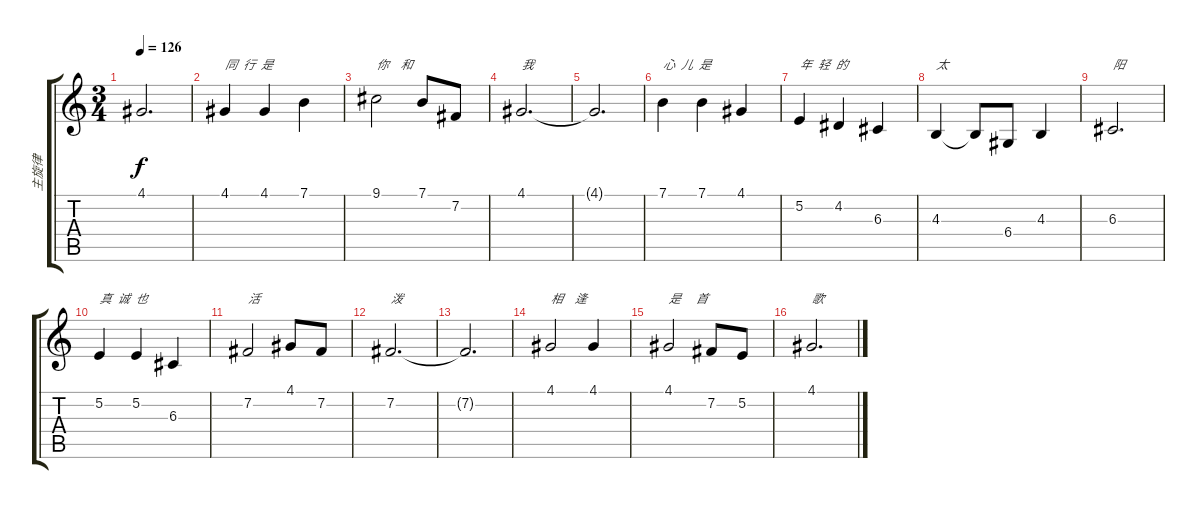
\track ("主旋律" "主旋律") {instrument acousticgrandpiano}
\staff {score tabs}
\tuning (E4 B3 G3 D3 A2 E2) {hide}
\ts (3 4)
\tempo 126
\clef g2
\ks c
4.1{t}.2{d dy f} |
4.1.4{txt "同  行  是"} 4.1.4 7.1.4 |
9.1.2{txt "你    和"} 7.1.8 7.2.8 |
4.1.2{d txt "我"} |
4.1{t}.2{d} |
7.1.4{txt "心  儿  是"} 7.1.4 4.1.4 |
5.2.4{txt "年  轻  的"} 4.2.4 6.3.4 |
4.3.4{txt "太"} 4.3{t}.8 6.4.8 4.3.4 |
6.3.2{d txt "阳"} |
5.2.4{txt "真  诚  也"} 5.2.4 6.3.4 |
7.2.2{txt "活"} 4.1.8 7.2.8 |
7.2.2{d txt "泼"} |
7.2{t}.2{d} |
4.1.2{txt "相    逢"} 4.1.4 |
4.1.2{txt "是     首"} 7.2.8 5.2.8 |
4.1.2{d txt "歌"}
